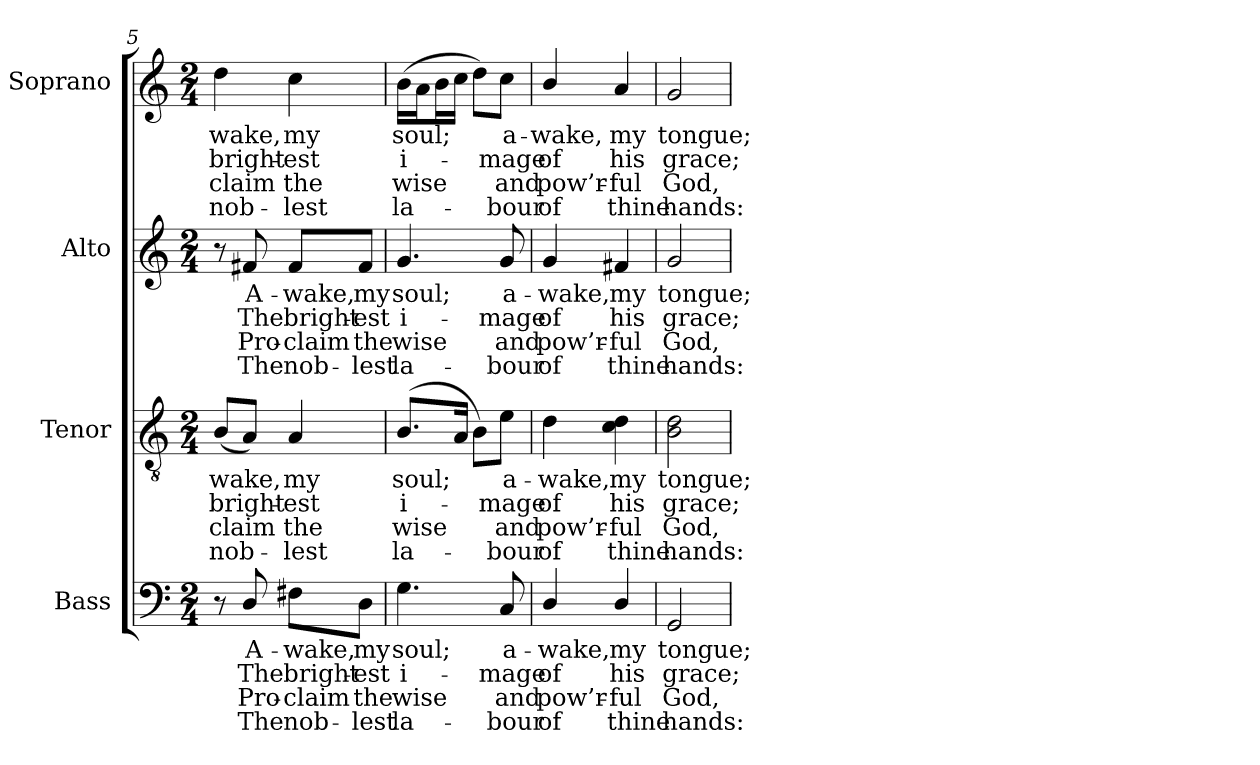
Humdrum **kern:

**kern	**text	**text	**text	**text	**kern	**text	**text	**text	**text	**kern	**text	**text	**text	**text	**kern	**text	**text	**text	**text
*part4	*part4	*part4	*part4	*part4	*part3	*part3	*part3	*part3	*part3	*part2	*part2	*part2	*part2	*part2	*part1	*part1	*part1	*part1	*part1
*staff4	*staff4	*staff4	*staff4	*staff4	*staff3	*staff3	*staff3	*staff3	*staff3	*staff2	*staff2	*staff2	*staff2	*staff2	*staff1	*staff1	*staff1	*staff1	*staff1
*I"Bass	*	*	*	*	*I"Tenor	*	*	*	*	*I"Alto	*	*	*	*	*I"Soprano	*	*	*	*
*I'B.	*	*	*	*	*I'T.	*	*	*	*	*I'A.	*	*	*	*	*I'S.	*	*	*	*
*clefF4	*	*	*	*	*clefGv2	*	*	*	*	*clefG2	*	*	*	*	*clefG2	*	*	*	*
*	*	*	*	*	*ITrd7c12	*	*	*	*	*	*	*	*	*	*	*	*	*	*
*k[]	*	*	*	*	*k[]	*	*	*	*	*k[]	*	*	*	*	*k[]	*	*	*	*
*C:	*	*	*	*	*C:	*	*	*	*	*C:	*	*	*	*	*C:	*	*	*	*
*M2/4	*	*	*	*	*M2/4	*	*	*	*	*M2/4	*	*	*	*	*M2/4	*	*	*	*
=5	=5	=5	=5	=5	=5	=5	=5	=5	=5	=5	=5	=5	=5	=5	=5	=5	=5	=5	=5
!	!	!	!	!	!	!LO:LY:b:color=#000000	!LO:LY:b:color=#000000	!LO:LY:b:color=#000000	!LO:LY:b:color=#000000	!	!	!	!	!	!	!	!	!	!
!	!	!	!	!	!	!	!	!	!	!	!	!	!	!	!	!LO:LY:b:color=#000000	!LO:LY:b:color=#000000	!LO:LY:b:color=#000000	!LO:LY:b:color=#000000
8r	.	.	.	.	(8BBi/L	-wake,	bright-	claim	nob-	8r	.	.	.	.	4ddi\	-wake,	bright-	claim	nob-
!	!LO:LY:b:color=#000000	!LO:LY:b:color=#000000	!LO:LY:b:color=#000000	!LO:LY:b:color=#000000	!	!	!	!	!	!	!	!	!	!	!	!	!	!	!
!	!	!	!	!	!	!	!	!	!	!	!LO:LY:b:color=#000000	!LO:LY:b:color=#000000	!LO:LY:b:color=#000000	!LO:LY:b:color=#000000	!	!	!	!	!
8Di/	A-	The	Pro-	-The	8AAi/J)	.	.	.	.	8f#Xi/	A-	The	Pro-	-The	.	.	.	.	.
!	!LO:LY:b:color=#000000	!LO:LY:b:color=#000000	!LO:LY:b:color=#000000	!LO:LY:b:color=#000000	!	!	!	!	!	!	!	!	!	!	!	!	!	!	!
!	!	!	!	!	!	!LO:LY:b:color=#000000	!LO:LY:b:color=#000000	!LO:LY:b:color=#000000	!LO:LY:b:color=#000000	!	!	!	!	!	!	!	!	!	!
!	!	!	!	!	!	!	!	!	!	!	!LO:LY:b:color=#000000	!LO:LY:b:color=#000000	!LO:LY:b:color=#000000	!LO:LY:b:color=#000000	!	!	!	!	!
!	!	!	!	!	!	!	!	!	!	!	!	!	!	!	!	!LO:LY:b:color=#000000	!LO:LY:b:color=#000000	!LO:LY:b:color=#000000	!LO:LY:b:color=#000000
8F#Xi\L	-wake,	bright-	claim	nob-	4AAi/	my	-est	-the	lest	8f#i/L	-wake,	bright-	claim	nob-	4cci\	my	-est	-the	lest
!	!LO:LY:b:color=#000000	!LO:LY:b:color=#000000	!LO:LY:b:color=#000000	!LO:LY:b:color=#000000	!	!	!	!	!	!	!	!	!	!	!	!	!	!	!
!	!	!	!	!	!	!	!	!	!	!	!LO:LY:b:color=#000000	!LO:LY:b:color=#000000	!LO:LY:b:color=#000000	!LO:LY:b:color=#000000	!	!	!	!	!
8Di\J	my	-est	-the	lest	.	.	.	.	.	8f#i/J	my	-est	-the	lest	.	.	.	.	.
=6	=6	=6	=6	=6	=6	=6	=6	=6	=6	=6	=6	=6	=6	=6	=6	=6	=6	=6	=6
!	!LO:LY:b:color=#000000	!LO:LY:b:color=#000000	!LO:LY:b:color=#000000	!LO:LY:b:color=#000000	!	!	!	!	!	!	!	!	!	!	!	!	!	!	!
!	!	!	!	!	!	!LO:LY:b:color=#000000	!LO:LY:b:color=#000000	!LO:LY:b:color=#000000	!LO:LY:b:color=#000000	!	!	!	!	!	!	!	!	!	!
!	!	!	!	!	!	!	!	!	!	!	!LO:LY:b:color=#000000	!LO:LY:b:color=#000000	!LO:LY:b:color=#000000	!LO:LY:b:color=#000000	!	!	!	!	!
!	!	!	!	!	!	!	!	!	!	!	!	!	!	!	!	!LO:LY:b:color=#000000	!LO:LY:b:color=#000000	!LO:LY:b:color=#000000	!LO:LY:b:color=#000000
4.Gi\	soul;	i-	wise	la-	(8.BBi/L	soul;	i-	wise	la-	4.gi/	soul;	i-	wise	la-	(16bi\LL	soul;	i-	wise	la-
.	.	.	.	.	.	.	.	.	.	.	.	.	.	.	16ai\J	.	.	.	.
.	.	.	.	.	.	.	.	.	.	.	.	.	.	.	16bi\L	.	.	.	.
.	.	.	.	.	16AAi/Jk	.	.	.	.	.	.	.	.	.	16cci\JJ	.	.	.	.
.	.	.	.	.	8BBi\L)	.	.	.	.	.	.	.	.	.	8ddi\L)	.	.	.	.
!	!LO:LY:b:color=#000000	!LO:LY:b:color=#000000	!LO:LY:b:color=#000000	!LO:LY:b:color=#000000	!	!	!	!	!	!	!	!	!	!	!	!	!	!	!
!	!	!	!	!	!	!LO:LY:b:color=#000000	!LO:LY:b:color=#000000	!LO:LY:b:color=#000000	!LO:LY:b:color=#000000	!	!	!	!	!	!	!	!	!	!
!	!	!	!	!	!	!	!	!	!	!	!LO:LY:b:color=#000000	!LO:LY:b:color=#000000	!LO:LY:b:color=#000000	!LO:LY:b:color=#000000	!	!	!	!	!
!	!	!	!	!	!	!	!	!	!	!	!	!	!	!	!	!LO:LY:b:color=#000000	!LO:LY:b:color=#000000	!LO:LY:b:color=#000000	!LO:LY:b:color=#000000
8Ci/	a-	-mage	-and	bour	8Ei\J	a-	-mage	-and	bour	8gi/	a-	-mage	-and	bour	8cci\J	a-	-mage	-and	bour
=7	=7	=7	=7	=7	=7	=7	=7	=7	=7	=7	=7	=7	=7	=7	=7	=7	=7	=7	=7
!	!LO:LY:b:color=#000000	!LO:LY:b:color=#000000	!LO:LY:b:color=#000000	!LO:LY:b:color=#000000	!	!	!	!	!	!	!	!	!	!	!	!	!	!	!
!	!	!	!	!	!	!LO:LY:b:color=#000000	!LO:LY:b:color=#000000	!LO:LY:b:color=#000000	!LO:LY:b:color=#000000	!	!	!	!	!	!	!	!	!	!
!	!	!	!	!	!	!	!	!	!	!	!LO:LY:b:color=#000000	!LO:LY:b:color=#000000	!LO:LY:b:color=#000000	!LO:LY:b:color=#000000	!	!	!	!	!
!	!	!	!	!	!	!	!	!	!	!	!	!	!	!	!	!LO:LY:b:color=#000000	!LO:LY:b:color=#000000	!LO:LY:b:color=#000000	!LO:LY:b:color=#000000
4Di/	-wake,	of	pow’r-	-of	4Di\	-wake,	of	pow’r-	-of	4gi/	-wake,	of	pow’r-	-of	4bi/	-wake,	of	pow’r-	-of
!	!LO:LY:b:color=#000000	!LO:LY:b:color=#000000	!LO:LY:b:color=#000000	!LO:LY:b:color=#000000	!	!	!	!	!	!	!	!	!	!	!	!	!	!	!
!	!	!	!	!	!	!LO:LY:b:color=#000000	!LO:LY:b:color=#000000	!LO:LY:b:color=#000000	!LO:LY:b:color=#000000	!	!	!	!	!	!	!	!	!	!
!	!	!	!	!	!	!	!	!	!	!	!LO:LY:b:color=#000000	!LO:LY:b:color=#000000	!LO:LY:b:color=#000000	!LO:LY:b:color=#000000	!	!	!	!	!
!	!	!	!	!	!	!	!	!	!	!	!	!	!	!	!	!LO:LY:b:color=#000000	!LO:LY:b:color=#000000	!LO:LY:b:color=#000000	!LO:LY:b:color=#000000
4Di/	my	his	ful	thine	4Ci\ 4Di	my	his	ful	thine	4f#Xi/	my	his	ful	thine	4ai/	my	his	ful	thine
=8	=8	=8	=8	=8	=8	=8	=8	=8	=8	=8	=8	=8	=8	=8	=8	=8	=8	=8	=8
!	!LO:LY:b:color=#000000	!LO:LY:b:color=#000000	!LO:LY:b:color=#000000	!LO:LY:b:color=#000000	!	!	!	!	!	!	!	!	!	!	!	!	!	!	!
!	!	!	!	!	!	!LO:LY:b:color=#000000	!LO:LY:b:color=#000000	!LO:LY:b:color=#000000	!LO:LY:b:color=#000000	!	!	!	!	!	!	!	!	!	!
!	!	!	!	!	!	!	!	!	!	!	!LO:LY:b:color=#000000	!LO:LY:b:color=#000000	!LO:LY:b:color=#000000	!LO:LY:b:color=#000000	!	!	!	!	!
!	!	!	!	!	!	!	!	!	!	!	!	!	!	!	!	!LO:LY:b:color=#000000	!LO:LY:b:color=#000000	!LO:LY:b:color=#000000	!LO:LY:b:color=#000000
2GGi/	tongue;	grace;	God,	hands:	2BBi\ 2Di	tongue;	grace;	God,	hands:	2gi/	tongue;	grace;	God,	hands:	2gi/	tongue;	grace;	God,	hands:
=	=	=	=	=	=	=	=	=	=	=	=	=	=	=	=	=	=	=	=
*-	*-	*-	*-	*-	*-	*-	*-	*-	*-	*-	*-	*-	*-	*-	*-	*-	*-	*-	*-
